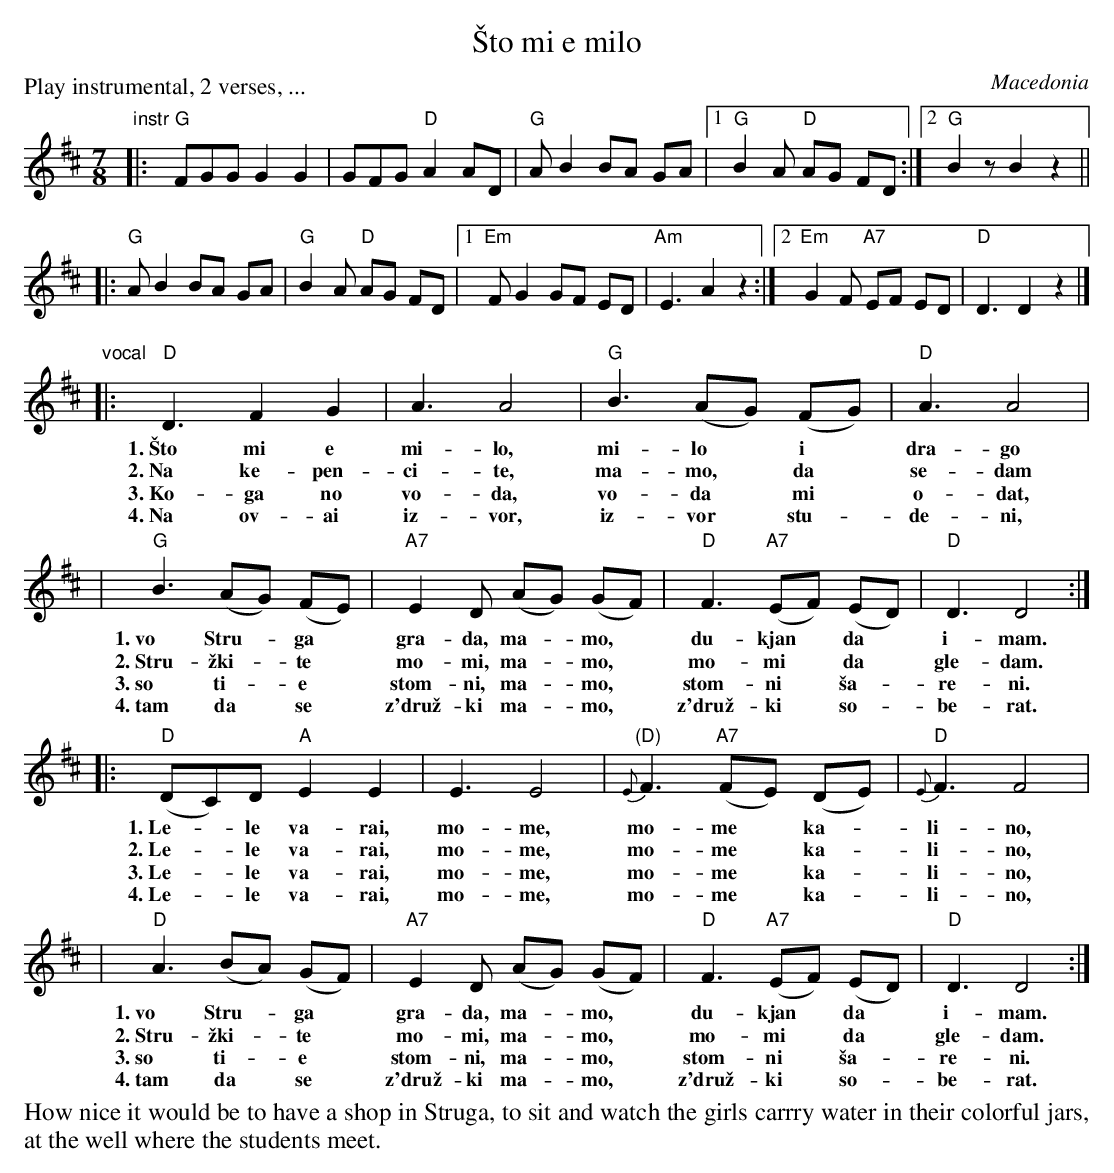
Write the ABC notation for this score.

X:1
T: \vSto mi e milo
O: Macedonia
M: 7/8
L: 1/8
P: Play instrumental, 2 verses, ...
K: D
"instr"\
|:y"G" FGG G2 G2 | GFG "D"A2 AD | "G"AB2 BA GA |1 "G"B2A "D"AG FD :|2 "G"B2z B2 z2 ||
|: "G"AB2 BA GA | "G"B2A "D"AG FD |1 "Em"FG2 GF ED | "Am"E3 A2 z2 :|2 "Em"G2F "A7"EF ED | "D"D3 D2 z2 |]
"vocal"\
|: "D"D3 F2 G2 | A3 A4 | "G"B3 (AG) (FG) | "D"A3 A4 |
w: 1.~\vSto mi e mi-lo, mi-lo* i* dra-go
w: 2.~Na ke-pen-ci-te, ma-mo,* da* se-dam
w: 3.~Ko-ga no vo-da, vo-da* mi* o-dat,
w: 4.~Na ov-ai iz-vor, iz-vor* stu-*de-ni,
|  "G"B3 (AG) (FE) | "A7"E2D (AG) (GF) | "D"F3 "A7"(EF) (ED) | "D"D3 D4 :|
w: 1.~vo Stru-*ga* gra-da, ma-* mo,* du-kjan* da* i-mam.
w: 2.~Stru-\vzki-*te* mo-mi, ma-*mo,* mo-mi* da* gle-dam.
w: 3.~so ti-*e* stom-ni, ma-*mo,* stom-ni* \vsa-*re-ni.
w: 4.~tam da* se* z'dru\vz-ki ma-*mo,* z'dru\vz-ki* so-*be-rat.
|: "D"(DC)D "A"E2 E2 | E3 E4 | "(D)"{E}F3 "A7"(FE) (DE) | "D"{E}F3 F4 |
w: 1.~Le-*le va-rai, mo-me, mo-me* ka-*li-no,
w: 2.~Le-*le va-rai, mo-me, mo-me* ka-*li-no,
w: 3.~Le-*le va-rai, mo-me, mo-me* ka-*li-no,
w: 4.~Le-*le va-rai, mo-me, mo-me* ka-*li-no,
|  "D"A3 (BA) (GF) | "A7"E2D (AG) (GF) | "D"F3 "A7"(EF) (ED) | "D"D3 D4 :|
w: 1.~vo Stru-*ga* gra-da, ma-*mo,* du-kjan* da* i-mam.
w: 2.~Stru-\vzki-*te* mo-mi, ma-*mo,* mo-mi* da* gle-dam.
w: 3.~so ti-*e* stom-ni, ma-*mo,* stom-ni* \vsa-*re-ni.
w: 4.~tam da* se* z'dru\vz-ki ma-*mo,* z'dru\vz-ki* so-*be-rat.
%%begintext align
How nice it would be to have a shop in Struga, to sit and watch the girls carrry water
in their colorful jars, at the well where the students meet.
